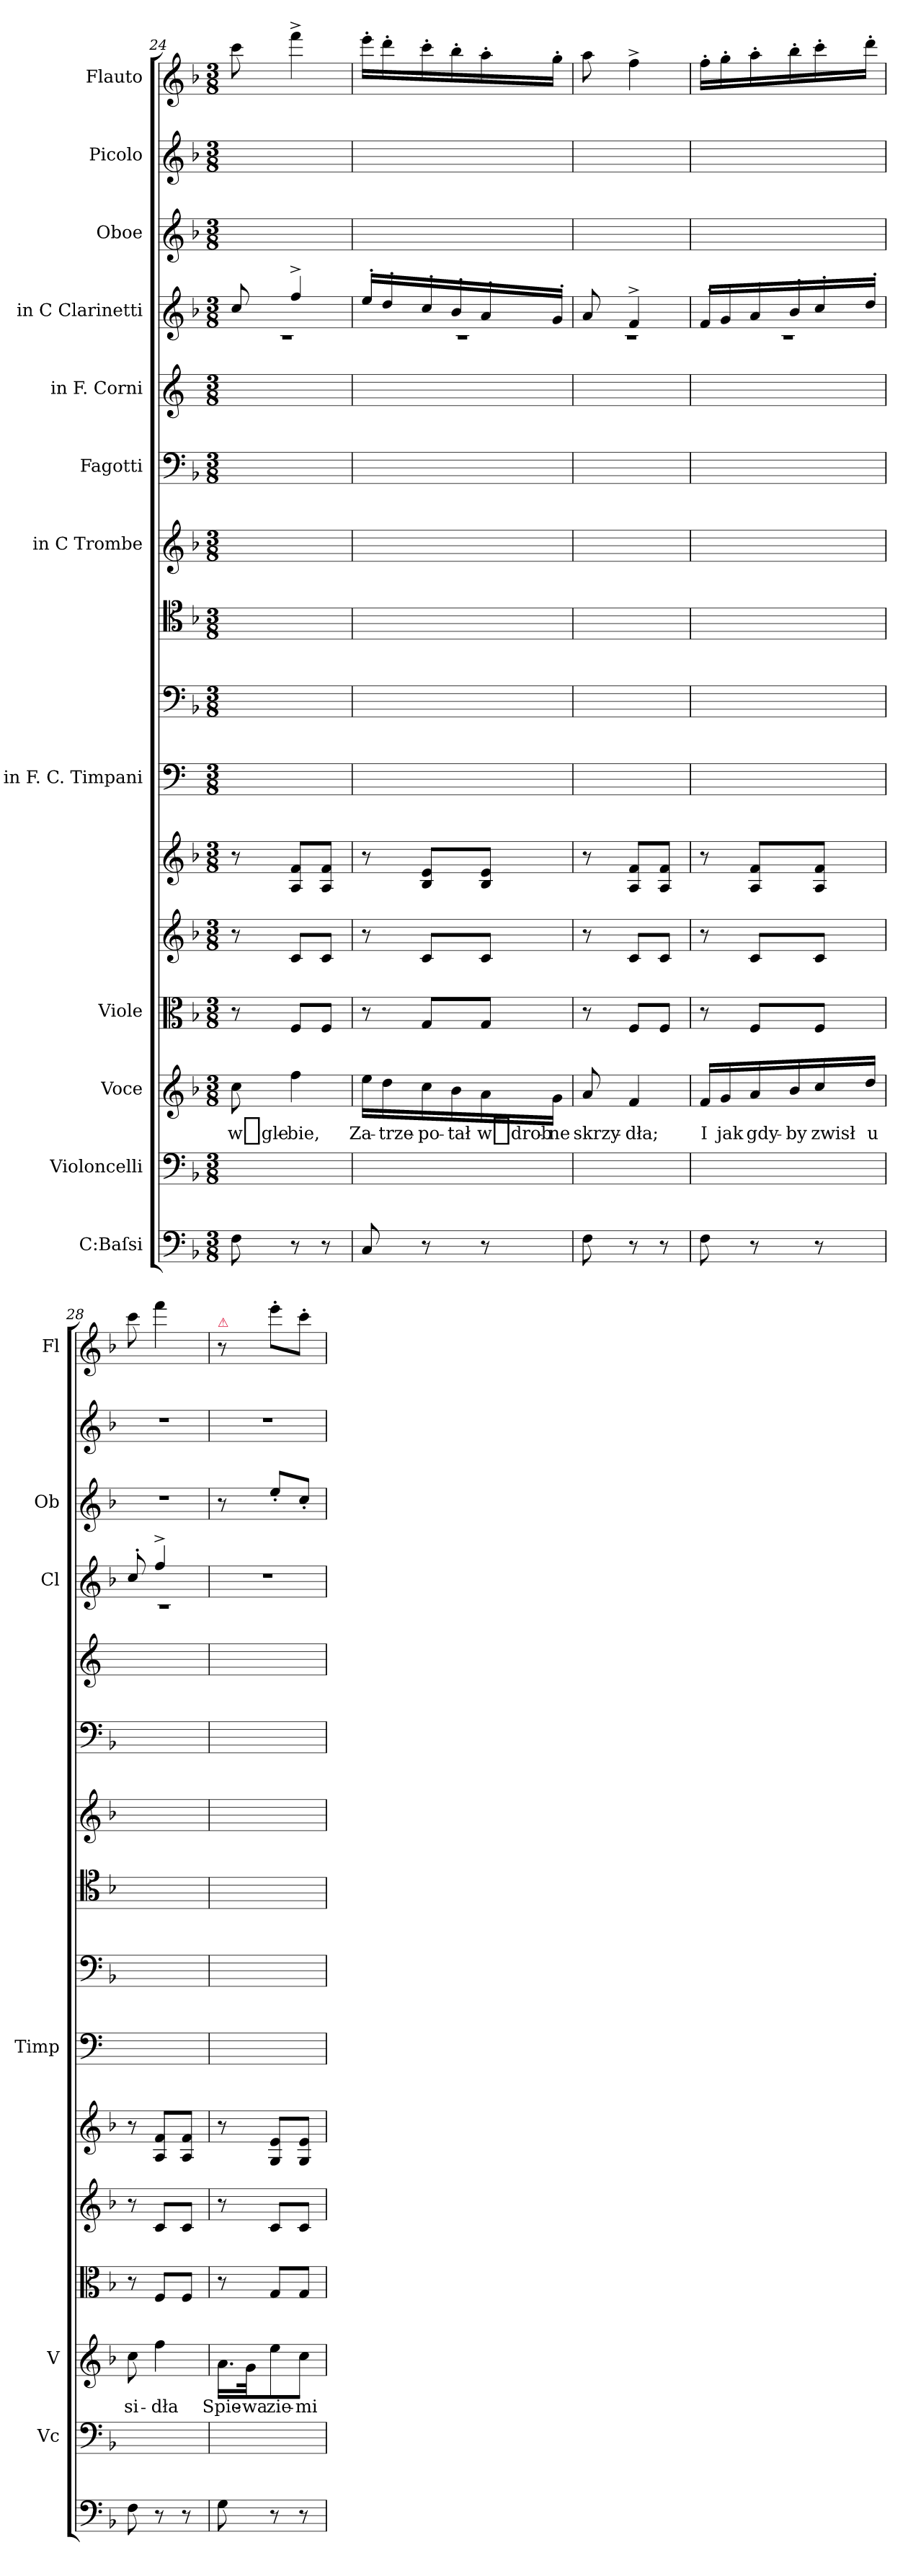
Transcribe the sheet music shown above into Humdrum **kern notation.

**kern	**kern	**kern	**text	**kern	**kern	**kern	**kern	**kern	**kern	**kern	**kern	**kern	**kern	**kern	**kern	**kern
*part16	*part15	*part14	*part14	*part13	*part12	*part11	*part10	*part9	*part8	*part7	*part6	*part5	*part4	*part3	*part2	*part1
*staff16	*staff15	*staff14	*staff14	*staff13	*staff12	*staff11	*staff10	*staff9	*staff8	*staff7	*staff6	*staff5	*staff4	*staff3	*staff2	*staff1
*I"C:Baſsi	*I"Violoncelli	*I"Voce	*	*I"Viole	*	*	*I" in F. C. Timpani	*	*	*I"in C Trombe	*I"Fagotti	*I"in F. Corni	*I"in C Clarinetti	*I"Oboe	*I"Picolo	*I"Flauto
*	*I'Vc	*I'V	*	*	*	*	*I'Timp	*	*	*	*	*	*I'Cl	*I'Ob	*	*I'Fl
*clefF4	*clefF4	*clefG2	*	*clefC3	*clefG2	*clefG2	*clefF4	*clefF4	*clefC4	*clefG2	*clefF4	*clefG2	*clefG2	*clefG2	*clefG2	*clefG2
*	*	*	*	*	*	*	*	*	*	*	*	*ITrd4c7	*	*	*ITrd-7c-12	*
*k[b-]	*k[b-]	*k[b-]	*	*k[b-]	*k[b-]	*k[b-]	*k[]	*k[b-]	*k[b-]	*k[b-]	*k[b-]	*k[b-]	*k[b-]	*k[b-]	*k[b-]	*k[b-]
*M3/8	*M3/8	*M3/8	*	*M3/8	*M3/8	*M3/8	*M3/8	*M3/8	*M3/8	*M3/8	*M3/8	*M3/8	*M3/8	*M3/8	*M3/8	*M3/8
=24	=24	=24	=24	=24	=24	=24	=24	=24	=24	=24	=24	=24	=24	=24	=24	=24
*	*	*	*	*	*	*	*	*	*	*	*	*	*^	*	*	*
8F\	8F\yy	8cc\	w_gle-	8r	8r	8r	4.ryy	4.ryy	4.ryy	4.ryy	4.ryy	4.ryy	8cc/	4.rc	4.ryy	4.ryy	8ccc\
8r	8ryy	4ff\	-bie,	8F/L	8c/L	8A/ 8f/L	.	.	.	.	.	.	4ff^/	.	.	.	4fff^<\
8r	8ryy	.	.	8F/J	8c/J	8A/ 8f/J	.	.	.	.	.	.	.	.	.	.	.
=25	=25	=25	=25	=25	=25	=25	=25	=25	=25	=25	=25	=25	=25	=25	=25	=25	=25
8C/	8C/yy	16ee\LL	Za-	8r	8r	8r	4.ryy	4.ryy	4.ryy	4.ryy	4.ryy	4.ryy	16ee'/LL	4.rc	4.ryy	4.ryy	16eee'\LL
.	.	16dd\	-trze-	.	.	.	.	.	.	.	.	.	16dd'/	.	.	.	16ddd'\
8r	8ryy	16cc\	-po-	8G/L	8c/L	8B-/ 8e/L	.	.	.	.	.	.	16cc'/	.	.	.	16ccc'\
.	.	16b-\	-tał	.	.	.	.	.	.	.	.	.	16b-'/	.	.	.	16bb-'\
8r	8ryy	16a\	w_drob-	8G/J	8c/J	8B-/ 8e/J	.	.	.	.	.	.	16a'/	.	.	.	16aa'\
.	.	16g\JJ	-ne	.	.	.	.	.	.	.	.	.	16g'/JJ	.	.	.	16gg'\JJ
=26	=26	=26	=26	=26	=26	=26	=26	=26	=26	=26	=26	=26	=26	=26	=26	=26	=26
8F\	8F\yy	8a/	skrzy-	8r	8r	8r	4.ryy	4.ryy	4.ryy	4.ryy	4.ryy	4.ryy	8a/	4.rc	4.ryy	4.ryy	8aa\
8r	8ryy	4f/	-dła;	8F/L	8c/L	8A/ 8f/L	.	.	.	.	.	.	4f^/	.	.	.	4ff^<\
8r	8ryy	.	.	8F/J	8c/J	8A/ 8f/J	.	.	.	.	.	.	.	.	.	.	.
=27	=27	=27	=27	=27	=27	=27	=27	=27	=27	=27	=27	=27	=27	=27	=27	=27	=27
8F\	8F\yy	16f/LL	I	8r	8r	8r	4.ryy	4.ryy	4.ryy	4.ryy	4.ryy	4.ryy	16f'/LL	4.rc	4.ryy	4.ryy	16ff'\LL
.	.	16g/	jak	.	.	.	.	.	.	.	.	.	16g'/	.	.	.	16gg'\
8r	8ryy	16a/	gdy-	8F/L	8c/L	8A/ 8f/L	.	.	.	.	.	.	16a'/	.	.	.	16aa'\
.	.	16b-/	-by	.	.	.	.	.	.	.	.	.	16b-'/	.	.	.	16bb-'\
8r	8ryy	16cc/	zwisł	8F/J	8c/J	8A/ 8f/J	.	.	.	.	.	.	16cc'/	.	.	.	16ccc'\
.	.	16dd/JJ	u	.	.	.	.	.	.	.	.	.	16dd'/JJ	.	.	.	16ddd'\JJ
=28	=28	=28	=28	=28	=28	=28	=28	=28	=28	=28	=28	=28	=28	=28	=28	=28	=28
8F\	8F\yy	8cc\	si-	8r	8r	8r	4.ryy	4.ryy	4.ryy	4.ryy	4.ryy	4.ryy	8cc'/	4.rc	4.r	4.r	8ccc\
8r	8ryy	4ff\	-dła	8F/L	8c/L	8A/ 8f/L	.	.	.	.	.	.	4ff^/	.	.	.	4fff\
8r	8ryy	.	.	8F/J	8c/J	8A/ 8f/J	.	.	.	.	.	.	.	.	.	.	.
*	*	*	*	*	*	*	*	*	*	*	*	*	*v	*v	*	*	*
=29	=29	=29	=29	=29	=29	=29	=29	=29	=29	=29	=29	=29	=29	=29	=29	=29
!	!	!	!	!	!	!	!	!	!	!	!	!	!	!	!	!LO:TX:a:color=crimson:t=⚠
8G\	8G\yy	16.a\LL	Spie-	8r	8r	8r	4.ryy	4.ryy	4.ryy	4.ryy	4.ryy	4.ryy	4.r	8r	4.r	8r
.	.	32g\Jk	-wa	.	.	.	.	.	.	.	.	.	.	.	.	.
8r	8ryy	8ee\	zie-	8G/L	8c/L	8G/ 8e/L	.	.	.	.	.	.	.	8ee'>/L	.	8eee'\L
8r	8ryy	8cc\J	-mi	8G/J	8c/J	8G/ 8e/J	.	.	.	.	.	.	.	8cc'>/J	.	8ccc'\J
=	=	=	=	=	=	=	=	=	=	=	=	=	=	=	=	=
*-	*-	*-	*-	*-	*-	*-	*-	*-	*-	*-	*-	*-	*-	*-	*-	*-
